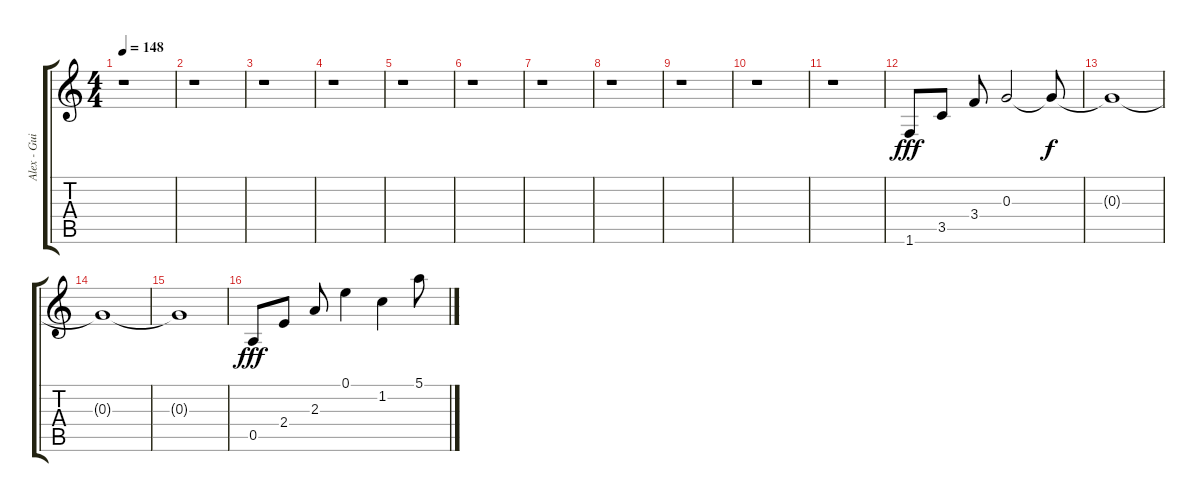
\track ("Alex - Guitarra Limpa" "Alex - Gui") {instrument electricguitarjazz}
\staff {score tabs}
\tuning (E4 B3 G3 D3 A2 E2) {hide}
\ts (4 4)
\tempo 148
\clef g2
\ks c
r.1{dy fff instrument electricguitarjazz} |
r.1 |
r.1 |
r.1 |
r.1 |
r.1 |
r.1 |
r.1 |
r.1 |
r.1 |
r.1 |
1.6.8 3.5.8 3.4.8 0.3.2 0.3{t}.8{dy f} |
0.3{t}.1 |
0.3{t}.1 |
0.3{t}.1 |
0.5.8{dy fff} 2.4.8 2.3.8 0.1.4 1.2.4 5.1.8
